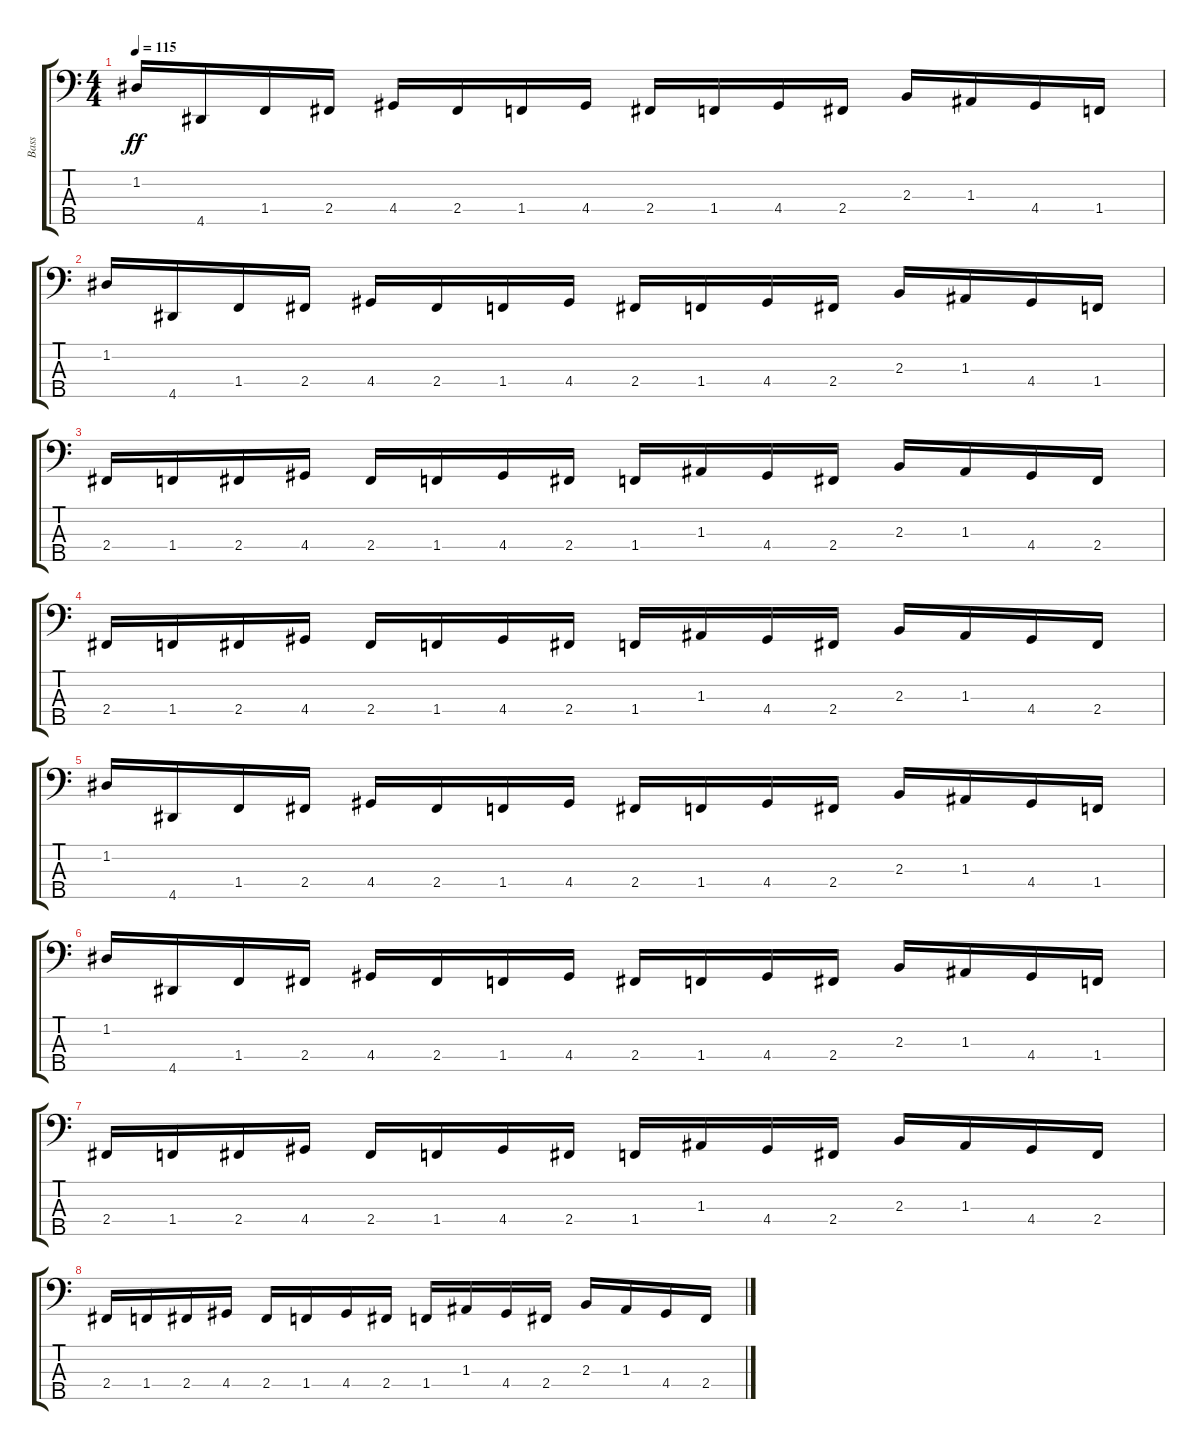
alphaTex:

\track ("Bass" "Bass") {instrument synthbass1}
\staff {score tabs}
\tuning (G2 D2 A1 E1 B0) {hide}
\ts (4 4)
\tempo 115
\clef f4
\ks c
1.2.16{dy ff} 4.5.16 1.4.16 2.4.16 4.4.16 2.4.16 1.4.16 4.4.16 2.4.16 1.4.16 4.4.16 2.4.16 2.3.16 1.3.16 4.4.16 1.4.16 |
1.2.16 4.5.16 1.4.16 2.4.16 4.4.16 2.4.16 1.4.16 4.4.16 2.4.16 1.4.16 4.4.16 2.4.16 2.3.16 1.3.16 4.4.16 1.4.16 |
2.4.16 1.4.16 2.4.16 4.4.16 2.4.16 1.4.16 4.4.16 2.4.16 1.4.16 1.3.16 4.4.16 2.4.16 2.3.16 1.3.16 4.4.16 2.4.16 |
2.4.16 1.4.16 2.4.16 4.4.16 2.4.16 1.4.16 4.4.16 2.4.16 1.4.16 1.3.16 4.4.16 2.4.16 2.3.16 1.3.16 4.4.16 2.4.16 |
1.2.16 4.5.16 1.4.16 2.4.16 4.4.16 2.4.16 1.4.16 4.4.16 2.4.16 1.4.16 4.4.16 2.4.16 2.3.16 1.3.16 4.4.16 1.4.16 |
1.2.16 4.5.16 1.4.16 2.4.16 4.4.16 2.4.16 1.4.16 4.4.16 2.4.16 1.4.16 4.4.16 2.4.16 2.3.16 1.3.16 4.4.16 1.4.16 |
2.4.16 1.4.16 2.4.16 4.4.16 2.4.16 1.4.16 4.4.16 2.4.16 1.4.16 1.3.16 4.4.16 2.4.16 2.3.16 1.3.16 4.4.16 2.4.16 |
2.4.16 1.4.16 2.4.16 4.4.16 2.4.16 1.4.16 4.4.16 2.4.16 1.4.16 1.3.16 4.4.16 2.4.16 2.3.16 1.3.16 4.4.16 2.4.16
